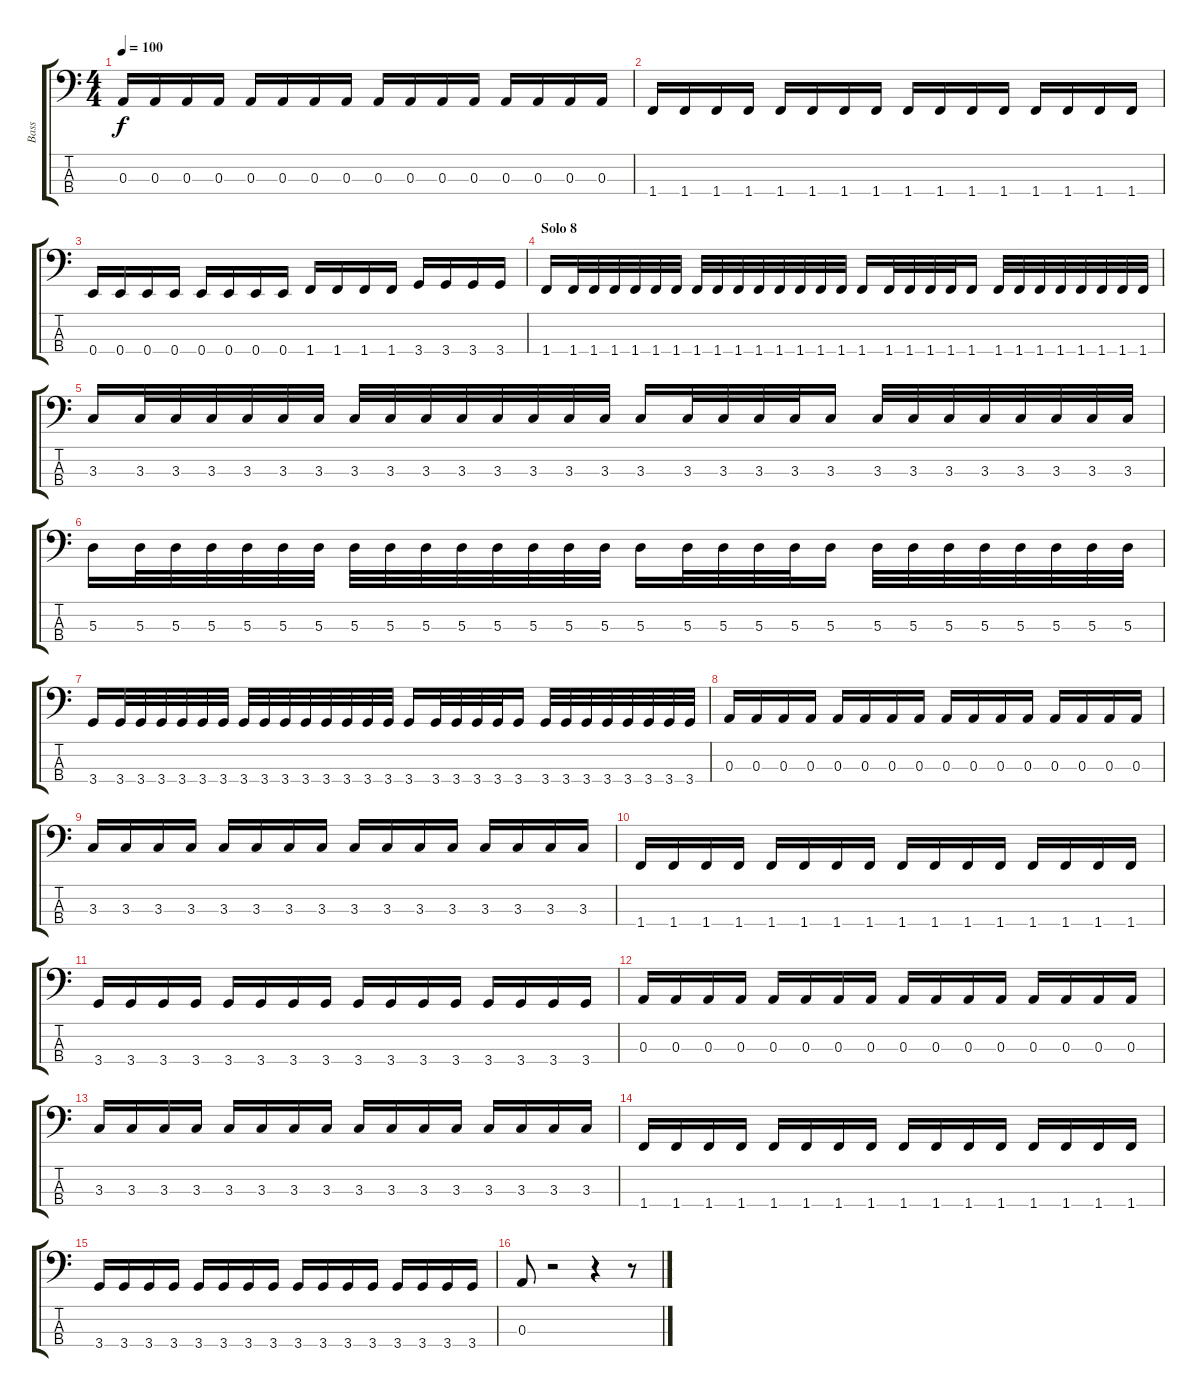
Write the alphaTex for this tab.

\track ("Bass" "Bass") {instrument electricbassfinger}
\staff {score tabs}
\tuning (G2 D2 A1 E1) {hide}
\ts (4 4)
\tempo 100
\clef f4
\ks c
0.3.16{dy f} 0.3.16 0.3.16 0.3.16 0.3.16 0.3.16 0.3.16 0.3.16 0.3.16 0.3.16 0.3.16 0.3.16 0.3.16 0.3.16 0.3.16 0.3.16 |
1.4.16 1.4.16 1.4.16 1.4.16 1.4.16 1.4.16 1.4.16 1.4.16 1.4.16 1.4.16 1.4.16 1.4.16 1.4.16 1.4.16 1.4.16 1.4.16 |
0.4.16 0.4.16 0.4.16 0.4.16 0.4.16 0.4.16 0.4.16 0.4.16 1.4.16 1.4.16 1.4.16 1.4.16 3.4.16 3.4.16 3.4.16 3.4.16 |
\section ("" "Solo 8")
1.4.16 1.4.32 1.4.32 1.4.32 1.4.32 1.4.32 1.4.32 1.4.32 1.4.32 1.4.32 1.4.32 1.4.32 1.4.32 1.4.32 1.4.32 1.4.16 1.4.32 1.4.32 1.4.32 1.4.32 1.4.16 1.4.32 1.4.32 1.4.32 1.4.32 1.4.32 1.4.32 1.4.32 1.4.32 |
3.3.16 3.3.32 3.3.32 3.3.32 3.3.32 3.3.32 3.3.32 3.3.32 3.3.32 3.3.32 3.3.32 3.3.32 3.3.32 3.3.32 3.3.32 3.3.16 3.3.32 3.3.32 3.3.32 3.3.32 3.3.16 3.3.32 3.3.32 3.3.32 3.3.32 3.3.32 3.3.32 3.3.32 3.3.32 |
5.3.16 5.3.32 5.3.32 5.3.32 5.3.32 5.3.32 5.3.32 5.3.32 5.3.32 5.3.32 5.3.32 5.3.32 5.3.32 5.3.32 5.3.32 5.3.16 5.3.32 5.3.32 5.3.32 5.3.32 5.3.16 5.3.32 5.3.32 5.3.32 5.3.32 5.3.32 5.3.32 5.3.32 5.3.32 |
3.4.16 3.4.32 3.4.32 3.4.32 3.4.32 3.4.32 3.4.32 3.4.32 3.4.32 3.4.32 3.4.32 3.4.32 3.4.32 3.4.32 3.4.32 3.4.16 3.4.32 3.4.32 3.4.32 3.4.32 3.4.16 3.4.32 3.4.32 3.4.32 3.4.32 3.4.32 3.4.32 3.4.32 3.4.32 |
\section ("" "")
0.3.16 0.3.16 0.3.16 0.3.16 0.3.16 0.3.16 0.3.16 0.3.16 0.3.16 0.3.16 0.3.16 0.3.16 0.3.16 0.3.16 0.3.16 0.3.16 |
3.3.16 3.3.16 3.3.16 3.3.16 3.3.16 3.3.16 3.3.16 3.3.16 3.3.16 3.3.16 3.3.16 3.3.16 3.3.16 3.3.16 3.3.16 3.3.16 |
1.4.16 1.4.16 1.4.16 1.4.16 1.4.16 1.4.16 1.4.16 1.4.16 1.4.16 1.4.16 1.4.16 1.4.16 1.4.16 1.4.16 1.4.16 1.4.16 |
3.4.16 3.4.16 3.4.16 3.4.16 3.4.16 3.4.16 3.4.16 3.4.16 3.4.16 3.4.16 3.4.16 3.4.16 3.4.16 3.4.16 3.4.16 3.4.16 |
0.3.16 0.3.16 0.3.16 0.3.16 0.3.16 0.3.16 0.3.16 0.3.16 0.3.16 0.3.16 0.3.16 0.3.16 0.3.16 0.3.16 0.3.16 0.3.16 |
3.3.16 3.3.16 3.3.16 3.3.16 3.3.16 3.3.16 3.3.16 3.3.16 3.3.16 3.3.16 3.3.16 3.3.16 3.3.16 3.3.16 3.3.16 3.3.16 |
1.4.16 1.4.16 1.4.16 1.4.16 1.4.16 1.4.16 1.4.16 1.4.16 1.4.16 1.4.16 1.4.16 1.4.16 1.4.16 1.4.16 1.4.16 1.4.16 |
3.4.16 3.4.16 3.4.16 3.4.16 3.4.16 3.4.16 3.4.16 3.4.16 3.4.16 3.4.16 3.4.16 3.4.16 3.4.16 3.4.16 3.4.16 3.4.16 |
\section ("" "")
0.3.8 r.2 r.4 r.8
